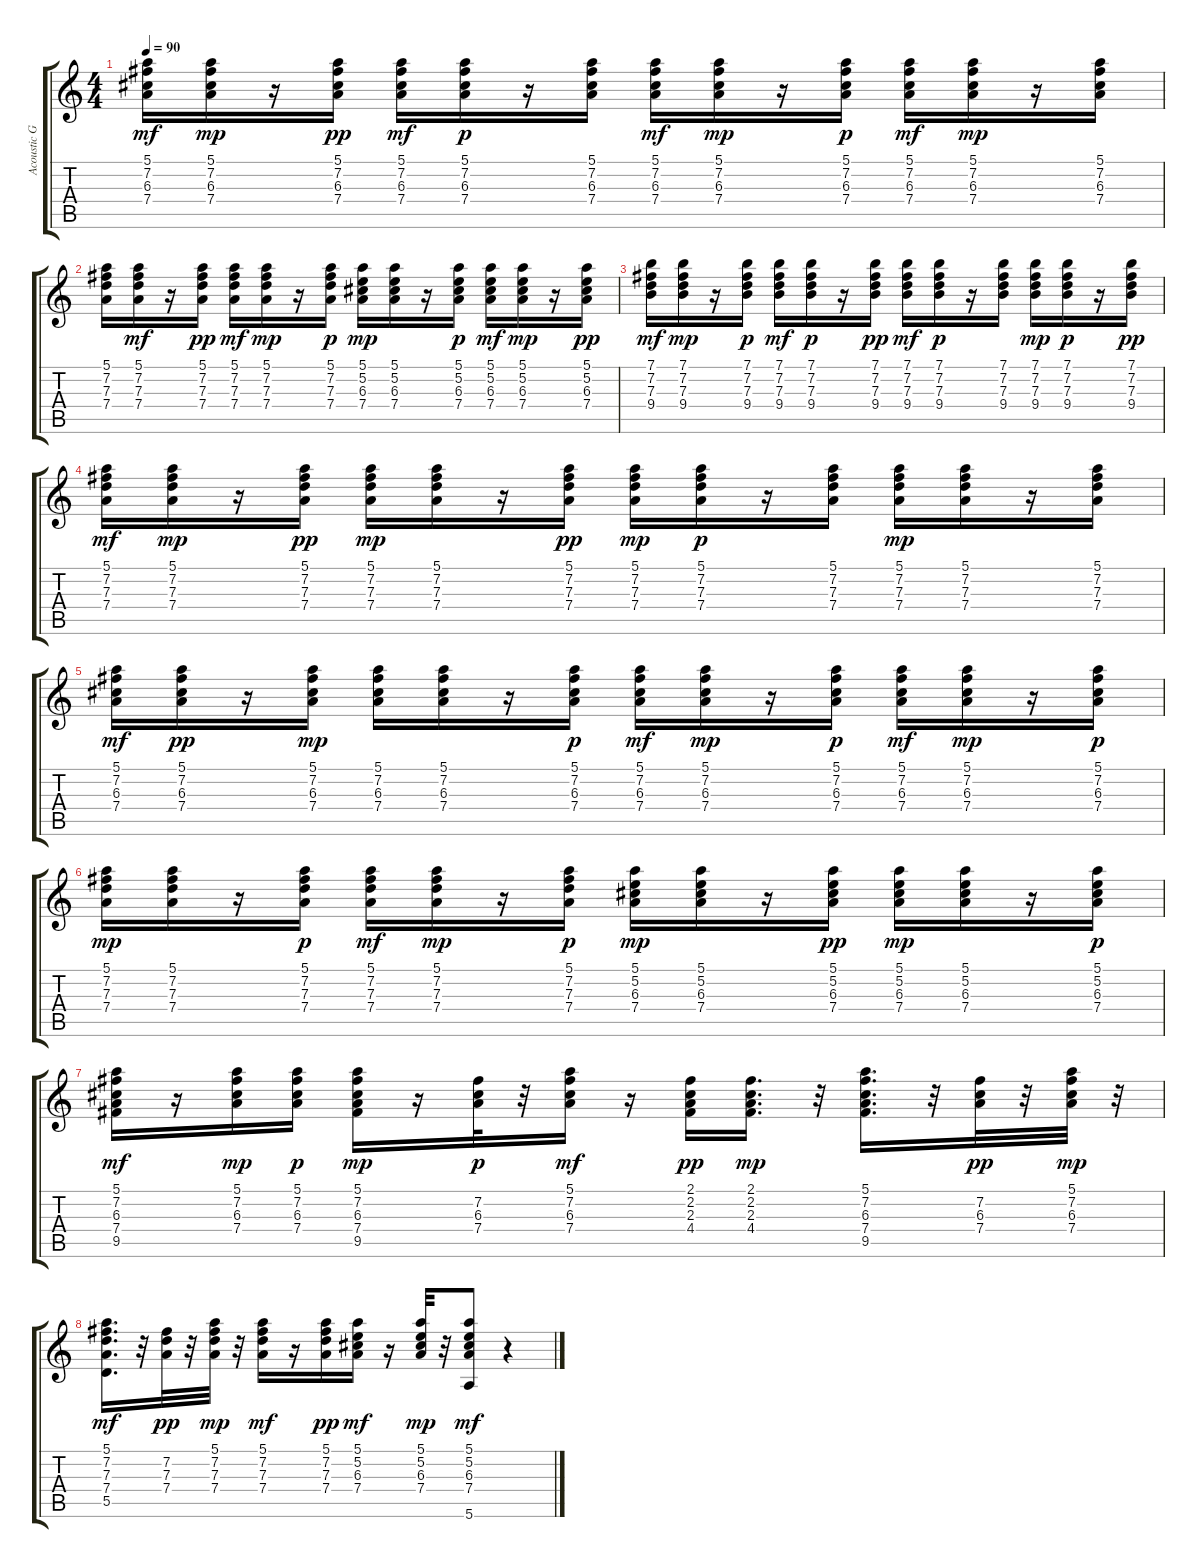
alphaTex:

\track ("Acoustic Guitar 3" "Acoustic G") {instrument acousticguitarsteel}
\staff {score tabs}
\tuning (E4 B3 G3 D3 A2 E2) {hide}
\ts (4 4)
\tempo 90
\clef g2
\ks c
(5.1 7.2 6.3 7.4).16{dy mf} (5.1 7.2 6.3 7.4).16{dy mp} r.16 (5.1 7.2 6.3 7.4).16{dy pp} (5.1 7.2 6.3 7.4).16{dy mf} (5.1 7.2 6.3 7.4).16{dy p} r.16 (5.1 7.2 6.3 7.4).16 (5.1 7.2 6.3 7.4).16{dy mf} (5.1 7.2 6.3 7.4).16{dy mp} r.16 (5.1 7.2 6.3 7.4).16{dy p} (5.1 7.2 6.3 7.4).16{dy mf} (5.1 7.2 6.3 7.4).16{dy mp} r.16 (5.1 7.2 6.3 7.4).16 |
(5.1 7.2 7.3 7.4).16 (5.1 7.2 7.3 7.4).16{dy mf} r.16 (5.1 7.2 7.3 7.4).16{dy pp} (5.1 7.2 7.3 7.4).16{dy mf} (5.1 7.2 7.3 7.4).16{dy mp} r.16 (5.1 7.2 7.3 7.4).16{dy p} (5.1 5.2 6.3 7.4).16{dy mp} (5.1 5.2 6.3 7.4).16 r.16 (5.1 5.2 6.3 7.4).16{dy p} (5.1 5.2 6.3 7.4).16{dy mf} (5.1 5.2 6.3 7.4).16{dy mp} r.16 (5.1 5.2 6.3 7.4).16{dy pp} |
(7.1 7.2 7.3 9.4).16{dy mf} (7.1 7.2 7.3 9.4).16{dy mp} r.16 (7.1 7.2 7.3 9.4).16{dy p} (7.1 7.2 7.3 9.4).16{dy mf} (7.1 7.2 7.3 9.4).16{dy p} r.16 (7.1 7.2 7.3 9.4).16{dy pp} (7.1 7.2 7.3 9.4).16{dy mf} (7.1 7.2 7.3 9.4).16{dy p} r.16 (7.1 7.2 7.3 9.4).16 (7.1 7.2 7.3 9.4).16{dy mp} (7.1 7.2 7.3 9.4).16{dy p} r.16 (7.1 7.2 7.3 9.4).16{dy pp} |
(5.1 7.2 7.3 7.4).16{dy mf} (5.1 7.2 7.3 7.4).16{dy mp} r.16 (5.1 7.2 7.3 7.4).16{dy pp} (5.1 7.2 7.3 7.4).16{dy mp} (5.1 7.2 7.3 7.4).16 r.16 (5.1 7.2 7.3 7.4).16{dy pp} (5.1 7.2 7.3 7.4).16{dy mp} (5.1 7.2 7.3 7.4).16{dy p} r.16 (5.1 7.2 7.3 7.4).16 (5.1 7.2 7.3 7.4).16{dy mp} (5.1 7.2 7.3 7.4).16 r.16 (5.1 7.2 7.3 7.4).16 |
(5.1 7.2 6.3 7.4).16{dy mf} (5.1 7.2 6.3 7.4).16{dy pp} r.16 (5.1 7.2 6.3 7.4).16{dy mp} (5.1 7.2 6.3 7.4).16 (5.1 7.2 6.3 7.4).16 r.16 (5.1 7.2 6.3 7.4).16{dy p} (5.1 7.2 6.3 7.4).16{dy mf} (5.1 7.2 6.3 7.4).16{dy mp} r.16 (5.1 7.2 6.3 7.4).16{dy p} (5.1 7.2 6.3 7.4).16{dy mf} (5.1 7.2 6.3 7.4).16{dy mp} r.16 (5.1 7.2 6.3 7.4).16{dy p} |
(5.1 7.2 7.3 7.4).16{dy mp} (5.1 7.2 7.3 7.4).16 r.16 (5.1 7.2 7.3 7.4).16{dy p} (5.1 7.2 7.3 7.4).16{dy mf} (5.1 7.2 7.3 7.4).16{dy mp} r.16 (5.1 7.2 7.3 7.4).16{dy p} (5.1 5.2 6.3 7.4).16{dy mp} (5.1 5.2 6.3 7.4).16 r.16 (5.1 5.2 6.3 7.4).16{dy pp} (5.1 5.2 6.3 7.4).16{dy mp} (5.1 5.2 6.3 7.4).16 r.16 (5.1 5.2 6.3 7.4).16{dy p} |
(5.1 7.2 6.3 7.4 9.5).16{dy mf} r.16 (5.1 7.2 6.3 7.4).16{dy mp} (5.1 7.2 6.3 7.4).16{dy p} (5.1 7.2 6.3 7.4 9.5).16{dy mp} r.16 (7.2 6.3 7.4).32{dy p} r.32 (5.1 7.2 6.3 7.4).16{dy mf} r.16 (2.1 2.2 2.3 4.4).16{dy pp} (2.1 2.2 2.3 4.4).16{d dy mp} r.32 (5.1 7.2 6.3 7.4 9.5).16{d} r.32 (7.2 6.3 7.4).32{dy pp} r.32 (5.1 7.2 6.3 7.4).32{dy mp} r.32 |
(5.1 7.2 7.3 7.4 5.5).16{d dy mf} r.32 (7.2 7.3 7.4).32{dy pp} r.32 (5.1 7.2 7.3 7.4).32{dy mp} r.32 (5.1 7.2 7.3 7.4).16{dy mf} r.16 (5.1 7.2 7.3 7.4).16{dy pp} (5.1 5.2 6.3 7.4).16{dy mf} r.16 (5.1 5.2 6.3 7.4).32{dy mp} r.32 (5.1 5.2 6.3 7.4 5.6).8{dy mf} r.4
